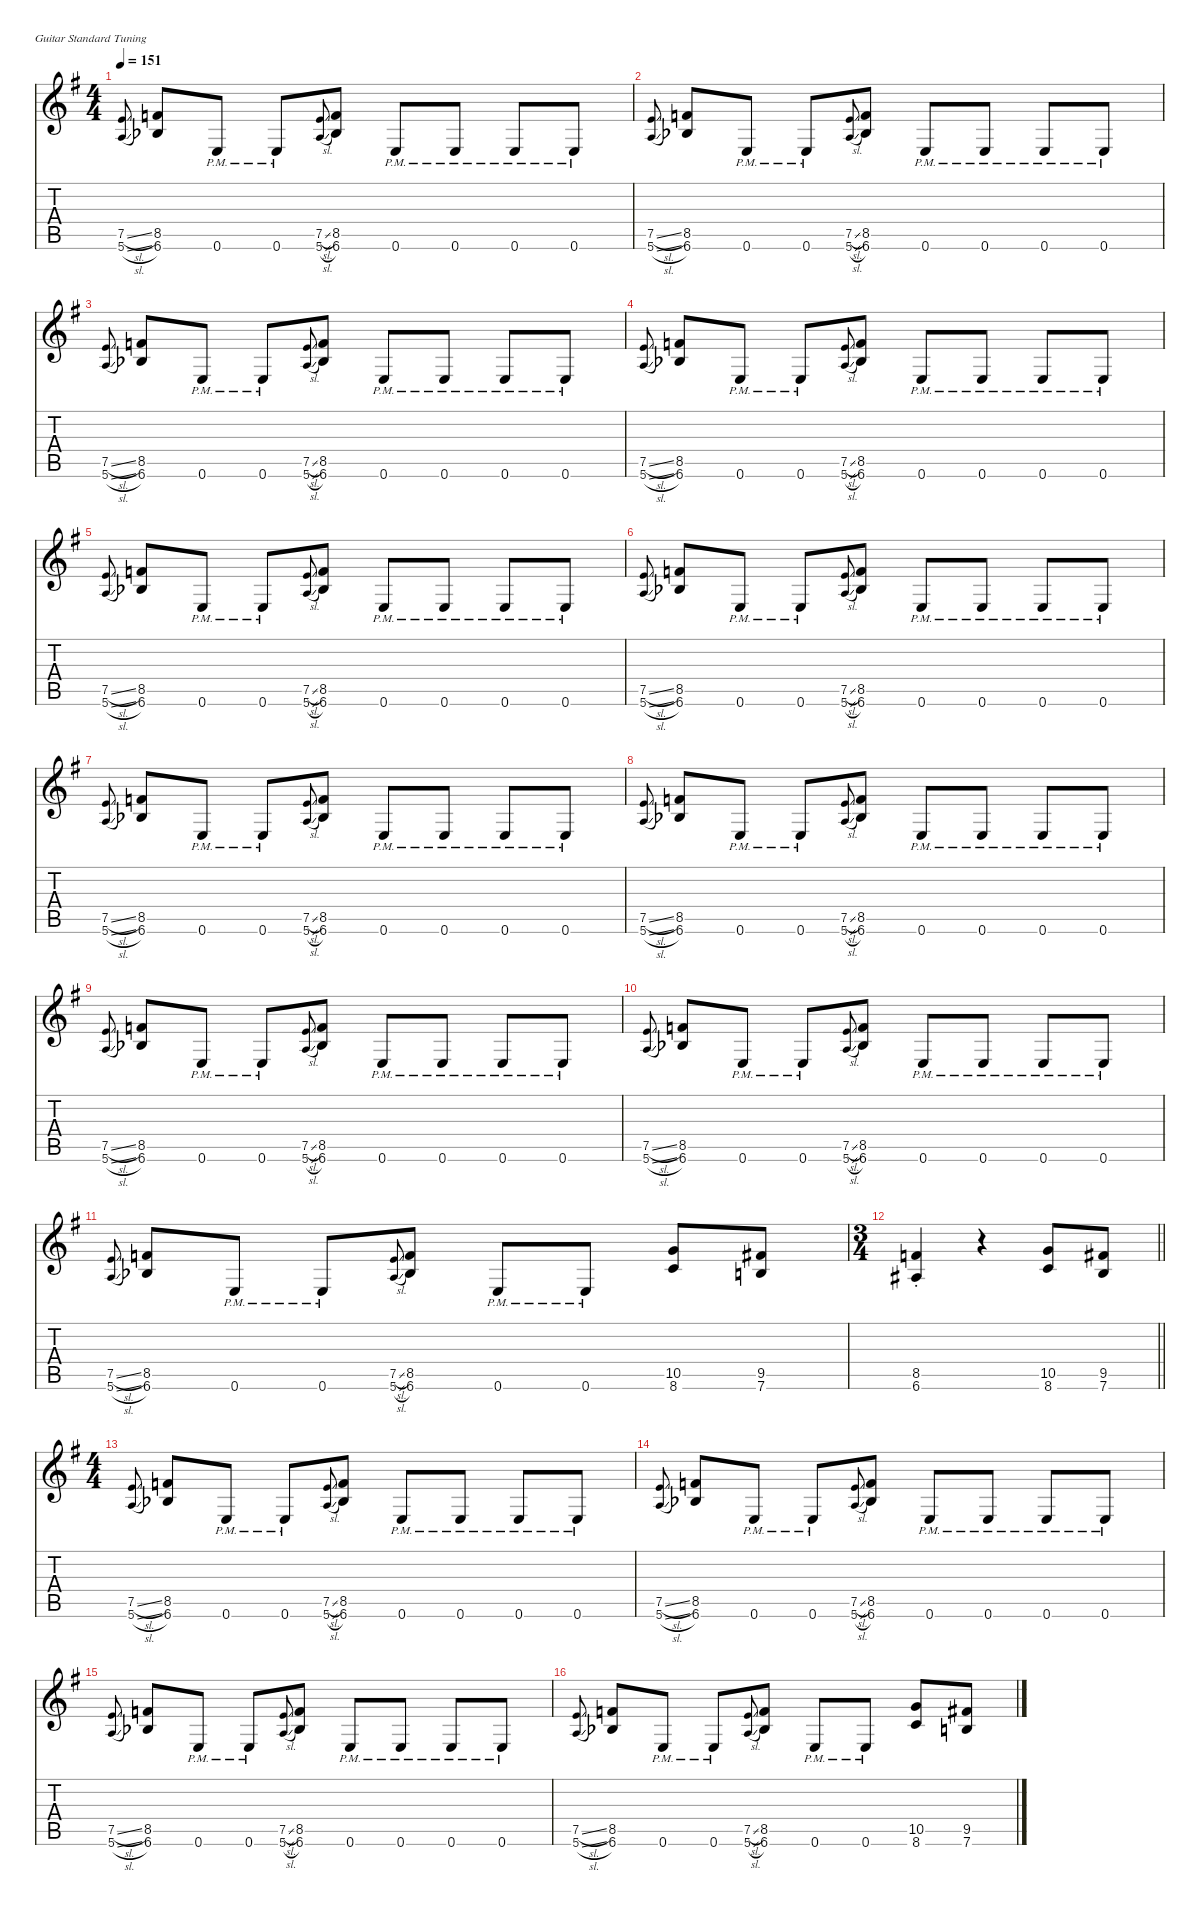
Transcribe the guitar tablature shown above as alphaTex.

\defaultSystemsLayout 4
\hideDynamics
\bracketExtendMode nobrackets
\singleTrackTrackNamePolicy hidden
\multiTrackTrackNamePolicy hidden
\otherSystemsTrackNameOrientation horizontal
\track ("James Hetfield" "dist.guit.") {defaultSystemsLayout 8 instrument distortionguitar}
\staff {score tabs}
\tuning (E4 B3 G3 D3 A2 E2)
\ts (4 4)
\tempo 151
\clef g2
\ks eminor
(7.5{sl acc forcenatural} 5.6{sl acc forcenatural}).8{gr onbeat dy f beam Up} (8.5{acc forcenatural} 6.6{acc b}).8{beam Up} 0.6{pm acc forcenatural}.8{beam Up} 0.6{pm acc forcenatural}.8{beam Up} (7.5{sl acc forcenatural} 5.6{sl acc forcenatural}).8{gr onbeat beam Up} (8.5{acc forcenatural} 6.6{acc b}).8{beam Up} 0.6{pm acc forcenatural}.8{beam Up} 0.6{pm acc forcenatural}.8{beam Up} 0.6{pm acc forcenatural}.8{beam Up} 0.6{pm acc forcenatural}.8{beam Up} |
(7.5{sl acc forcenatural} 5.6{sl acc forcenatural}).8{gr onbeat beam Up} (8.5{acc forcenatural} 6.6{acc b}).8{beam Up} 0.6{pm acc forcenatural}.8{beam Up} 0.6{pm acc forcenatural}.8{beam Up} (7.5{sl acc forcenatural} 5.6{sl acc forcenatural}).8{gr onbeat beam Up} (8.5{acc forcenatural} 6.6{acc b}).8{beam Up} 0.6{pm acc forcenatural}.8{beam Up} 0.6{pm acc forcenatural}.8{beam Up} 0.6{pm acc forcenatural}.8{beam Up} 0.6{pm acc forcenatural}.8{beam Up} |
(7.5{sl acc forcenatural} 5.6{sl acc forcenatural}).8{gr onbeat beam Up} (8.5{acc forcenatural} 6.6{acc b}).8{beam Up} 0.6{pm acc forcenatural}.8{beam Up} 0.6{pm acc forcenatural}.8{beam Up} (7.5{sl acc forcenatural} 5.6{sl acc forcenatural}).8{gr onbeat beam Up} (8.5{acc forcenatural} 6.6{acc b}).8{beam Up} 0.6{pm acc forcenatural}.8{beam Up} 0.6{pm acc forcenatural}.8{beam Up} 0.6{pm acc forcenatural}.8{beam Up} 0.6{pm acc forcenatural}.8{beam Up} |
(7.5{sl acc forcenatural} 5.6{sl acc forcenatural}).8{gr onbeat beam Up} (8.5{acc forcenatural} 6.6{acc b}).8{beam Up} 0.6{pm acc forcenatural}.8{beam Up} 0.6{pm acc forcenatural}.8{beam Up} (7.5{sl acc forcenatural} 5.6{sl acc forcenatural}).8{gr onbeat beam Up} (8.5{acc forcenatural} 6.6{acc b}).8{beam Up} 0.6{pm acc forcenatural}.8{beam Up} 0.6{pm acc forcenatural}.8{beam Up} 0.6{pm acc forcenatural}.8{beam Up} 0.6{pm acc forcenatural}.8{beam Up} |
(7.5{sl acc forcenatural} 5.6{sl acc forcenatural}).8{gr onbeat beam Up} (8.5{acc forcenatural} 6.6{acc b}).8{beam Up} 0.6{pm acc forcenatural}.8{beam Up} 0.6{pm acc forcenatural}.8{beam Up} (7.5{sl acc forcenatural} 5.6{sl acc forcenatural}).8{gr onbeat beam Up} (8.5{acc forcenatural} 6.6{acc b}).8{beam Up} 0.6{pm acc forcenatural}.8{beam Up} 0.6{pm acc forcenatural}.8{beam Up} 0.6{pm acc forcenatural}.8{beam Up} 0.6{pm acc forcenatural}.8{beam Up} |
(7.5{sl acc forcenatural} 5.6{sl acc forcenatural}).8{gr onbeat beam Up} (8.5{acc forcenatural} 6.6{acc b}).8{beam Up} 0.6{pm acc forcenatural}.8{beam Up} 0.6{pm acc forcenatural}.8{beam Up} (7.5{sl acc forcenatural} 5.6{sl acc forcenatural}).8{gr onbeat beam Up} (8.5{acc forcenatural} 6.6{acc b}).8{beam Up} 0.6{pm acc forcenatural}.8{beam Up} 0.6{pm acc forcenatural}.8{beam Up} 0.6{pm acc forcenatural}.8{beam Up} 0.6{pm acc forcenatural}.8{beam Up} |
(7.5{sl acc forcenatural} 5.6{sl acc forcenatural}).8{gr onbeat beam Up} (8.5{acc forcenatural} 6.6{acc b}).8{beam Up} 0.6{pm acc forcenatural}.8{beam Up} 0.6{pm acc forcenatural}.8{beam Up} (7.5{sl acc forcenatural} 5.6{sl acc forcenatural}).8{gr onbeat beam Up} (8.5{acc forcenatural} 6.6{acc b}).8{beam Up} 0.6{pm acc forcenatural}.8{beam Up} 0.6{pm acc forcenatural}.8{beam Up} 0.6{pm acc forcenatural}.8{beam Up} 0.6{pm acc forcenatural}.8{beam Up} |
(7.5{sl acc forcenatural} 5.6{sl acc forcenatural}).8{gr onbeat beam Up} (8.5{acc forcenatural} 6.6{acc b}).8{beam Up} 0.6{pm acc forcenatural}.8{beam Up} 0.6{pm acc forcenatural}.8{beam Up} (7.5{sl acc forcenatural} 5.6{sl acc forcenatural}).8{gr onbeat beam Up} (8.5{acc forcenatural} 6.6{acc b}).8{beam Up} 0.6{pm acc forcenatural}.8{beam Up} 0.6{pm acc forcenatural}.8{beam Up} 0.6{pm acc forcenatural}.8{beam Up} 0.6{pm acc forcenatural}.8{beam Up} |
(7.5{sl acc forcenatural} 5.6{sl acc forcenatural}).8{gr onbeat beam Up} (8.5{acc forcenatural} 6.6{acc b}).8{beam Up} 0.6{pm acc forcenatural}.8{beam Up} 0.6{pm acc forcenatural}.8{beam Up} (7.5{sl acc forcenatural} 5.6{sl acc forcenatural}).8{gr onbeat beam Up} (8.5{acc forcenatural} 6.6{acc b}).8{beam Up} 0.6{pm acc forcenatural}.8{beam Up} 0.6{pm acc forcenatural}.8{beam Up} 0.6{pm acc forcenatural}.8{beam Up} 0.6{pm acc forcenatural}.8{beam Up} |
(7.5{sl acc forcenatural} 5.6{sl acc forcenatural}).8{gr onbeat beam Up} (8.5{acc forcenatural} 6.6{acc b}).8{beam Up} 0.6{pm acc forcenatural}.8{beam Up} 0.6{pm acc forcenatural}.8{beam Up} (7.5{sl acc forcenatural} 5.6{sl acc forcenatural}).8{gr onbeat beam Up} (8.5{acc forcenatural} 6.6{acc b}).8{beam Up} 0.6{pm acc forcenatural}.8{beam Up} 0.6{pm acc forcenatural}.8{beam Up} 0.6{pm acc forcenatural}.8{beam Up} 0.6{pm acc forcenatural}.8{beam Up} |
(7.5{sl acc forcenatural} 5.6{sl acc forcenatural}).8{gr onbeat beam Up} (8.5{acc forcenatural} 6.6{acc b}).8{beam Up} 0.6{pm acc forcenatural}.8{beam Up} 0.6{pm acc forcenatural}.8{beam Up} (7.5{sl acc forcenatural} 5.6{sl acc forcenatural}).8{gr onbeat beam Up} (8.5{acc forcenatural} 6.6{acc b}).8{beam Up} 0.6{pm acc forcenatural}.8{beam Up} 0.6{pm acc forcenatural}.8{beam Up} (10.5{acc forcenatural} 8.6{acc forcenatural}).8{beam Up} (9.5{acc #} 7.6{acc forcenatural}).8{beam Up} |
\ts (3 4)
\beaming (8 2 2 2)
\barLineRight lightlight
(8.5{st acc forcenatural} 6.6{st acc #}).4{beam Up} r.4{beam Up} (10.5{acc forcenatural} 8.6{acc forcenatural}).8{beam Up} (9.5{acc #} 7.6{acc forcenatural}).8{beam Up} |
\ts (4 4)
\beaming (8 2 2 2 2)
(7.5{sl acc forcenatural} 5.6{sl acc forcenatural}).8{gr onbeat beam Up} (8.5{acc forcenatural} 6.6{acc b}).8{beam Up} 0.6{pm acc forcenatural}.8{beam Up} 0.6{pm acc forcenatural}.8{beam Up} (7.5{sl acc forcenatural} 5.6{sl acc forcenatural}).8{gr onbeat beam Up} (8.5{acc forcenatural} 6.6{acc b}).8{beam Up} 0.6{pm acc forcenatural}.8{beam Up} 0.6{pm acc forcenatural}.8{beam Up} 0.6{pm acc forcenatural}.8{beam Up} 0.6{pm acc forcenatural}.8{beam Up} |
(7.5{sl acc forcenatural} 5.6{sl acc forcenatural}).8{gr onbeat beam Up} (8.5{acc forcenatural} 6.6{acc b}).8{beam Up} 0.6{pm acc forcenatural}.8{beam Up} 0.6{pm acc forcenatural}.8{beam Up} (7.5{sl acc forcenatural} 5.6{sl acc forcenatural}).8{gr onbeat beam Up} (8.5{acc forcenatural} 6.6{acc b}).8{beam Up} 0.6{pm acc forcenatural}.8{beam Up} 0.6{pm acc forcenatural}.8{beam Up} 0.6{pm acc forcenatural}.8{beam Up} 0.6{pm acc forcenatural}.8{beam Up} |
(7.5{sl acc forcenatural} 5.6{sl acc forcenatural}).8{gr onbeat beam Up} (8.5{acc forcenatural} 6.6{acc b}).8{beam Up} 0.6{pm acc forcenatural}.8{beam Up} 0.6{pm acc forcenatural}.8{beam Up} (7.5{sl acc forcenatural} 5.6{sl acc forcenatural}).8{gr onbeat beam Up} (8.5{acc forcenatural} 6.6{acc b}).8{beam Up} 0.6{pm acc forcenatural}.8{beam Up} 0.6{pm acc forcenatural}.8{beam Up} 0.6{pm acc forcenatural}.8{beam Up} 0.6{pm acc forcenatural}.8{beam Up} |
(7.5{sl acc forcenatural} 5.6{sl acc forcenatural}).8{gr onbeat beam Up} (8.5{acc forcenatural} 6.6{acc b}).8{beam Up} 0.6{pm acc forcenatural}.8{beam Up} 0.6{pm acc forcenatural}.8{beam Up} (7.5{sl acc forcenatural} 5.6{sl acc forcenatural}).8{gr onbeat beam Up} (8.5{acc forcenatural} 6.6{acc b}).8{beam Up} 0.6{pm acc forcenatural}.8{beam Up} 0.6{pm acc forcenatural}.8{beam Up} (10.5{acc forcenatural} 8.6{acc forcenatural}).8{beam Up} (9.5{acc #} 7.6{acc forcenatural}).8{beam Up}
